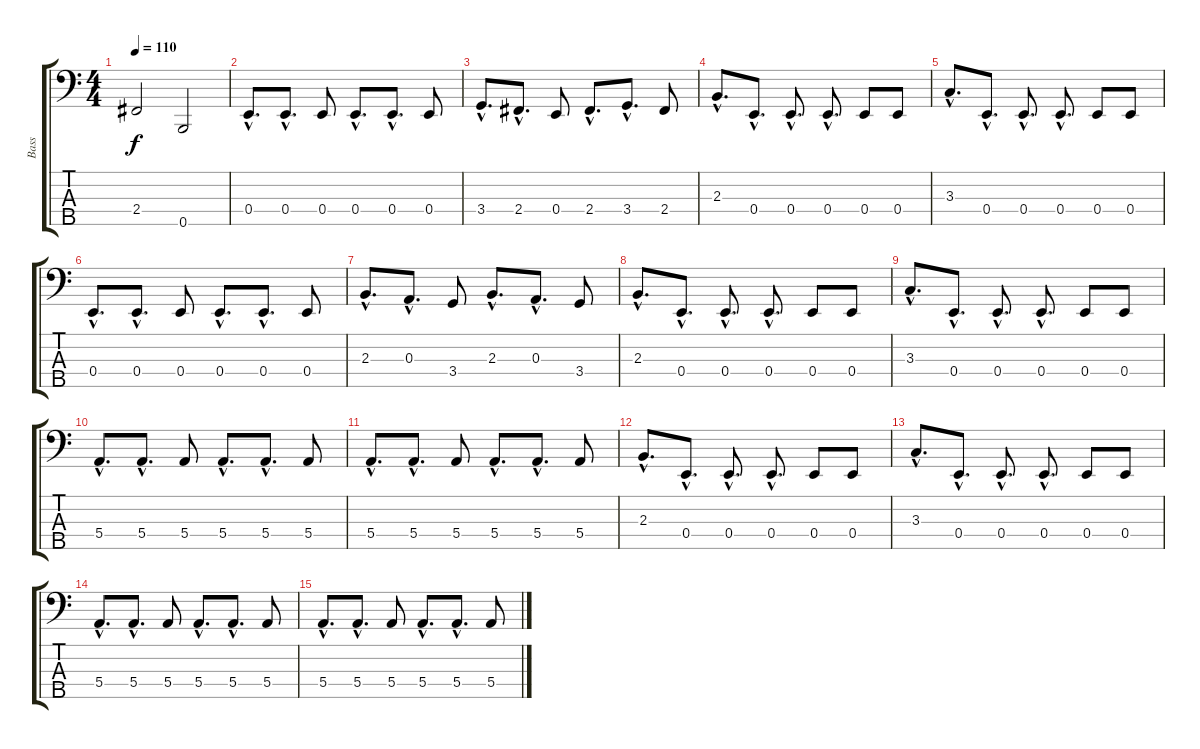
\track ("Bass" "Bass") {instrument slapbass2}
\staff {score tabs}
\tuning (G2 D2 A1 E1 B0) {hide}
\ts (4 4)
\tempo 110
\clef f4
\ks c
2.4.2{dy f} 0.5.2 |
0.4{hac}.8{d} 0.4{hac}.8{d} 0.4.8 0.4{hac}.8{d} 0.4{hac}.8{d} 0.4.8 |
3.4{hac}.8{d} 2.4{hac}.8{d} 0.4.8 2.4{hac}.8{d} 3.4{hac}.8{d} 2.4.8 |
2.3{hac}.8{d} 0.4{hac}.8{d} 0.4{hac}.8{d} 0.4{hac}.8{d} 0.4.8 0.4.8 |
3.3{hac}.8{d} 0.4{hac}.8{d} 0.4{hac}.8{d} 0.4{hac}.8{d} 0.4.8 0.4.8 |
0.4{hac}.8{d} 0.4{hac}.8{d} 0.4.8 0.4{hac}.8{d} 0.4{hac}.8{d} 0.4.8 |
2.3{hac}.8{d} 0.3{hac}.8{d} 3.4.8 2.3{hac}.8{d} 0.3{hac}.8{d} 3.4.8 |
2.3{hac}.8{d} 0.4{hac}.8{d} 0.4{hac}.8{d} 0.4{hac}.8{d} 0.4.8 0.4.8 |
3.3{hac}.8{d} 0.4{hac}.8{d} 0.4{hac}.8{d} 0.4{hac}.8{d} 0.4.8 0.4.8 |
5.4{hac}.8{d} 5.4{hac}.8{d} 5.4.8 5.4{hac}.8{d} 5.4{hac}.8{d} 5.4.8 |
5.4{hac}.8{d} 5.4{hac}.8{d} 5.4.8 5.4{hac}.8{d} 5.4{hac}.8{d} 5.4.8 |
2.3{hac}.8{d} 0.4{hac}.8{d} 0.4{hac}.8{d} 0.4{hac}.8{d} 0.4.8 0.4.8 |
3.3{hac}.8{d} 0.4{hac}.8{d} 0.4{hac}.8{d} 0.4{hac}.8{d} 0.4.8 0.4.8 |
5.4{hac}.8{d} 5.4{hac}.8{d} 5.4.8 5.4{hac}.8{d} 5.4{hac}.8{d} 5.4.8 |
5.4{hac}.8{d} 5.4{hac}.8{d} 5.4.8 5.4{hac}.8{d} 5.4{hac}.8{d} 5.4.8
